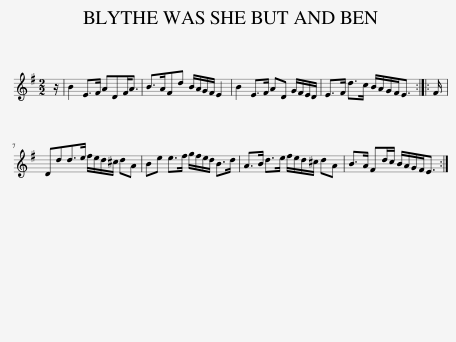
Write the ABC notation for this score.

X:1
L:1/8
M:2/2
I:linebreak $
K:Emin
V:1 treble
V:1
 z/ | B2 E>F ADF<A | B>AFd B/A/G/F/ E2 | B2 E>F AD G/F/E/D/ | E>F d>c B/A/G/F<E :: %5
 F/ |$ Ddd>e f/e/d/^c/ dA | Be e>f g/f/e/d/ B>d | A>B d>e f/e/d/^c/ dA | B>A Fd/c/ B/A/G/F<E :| %10
